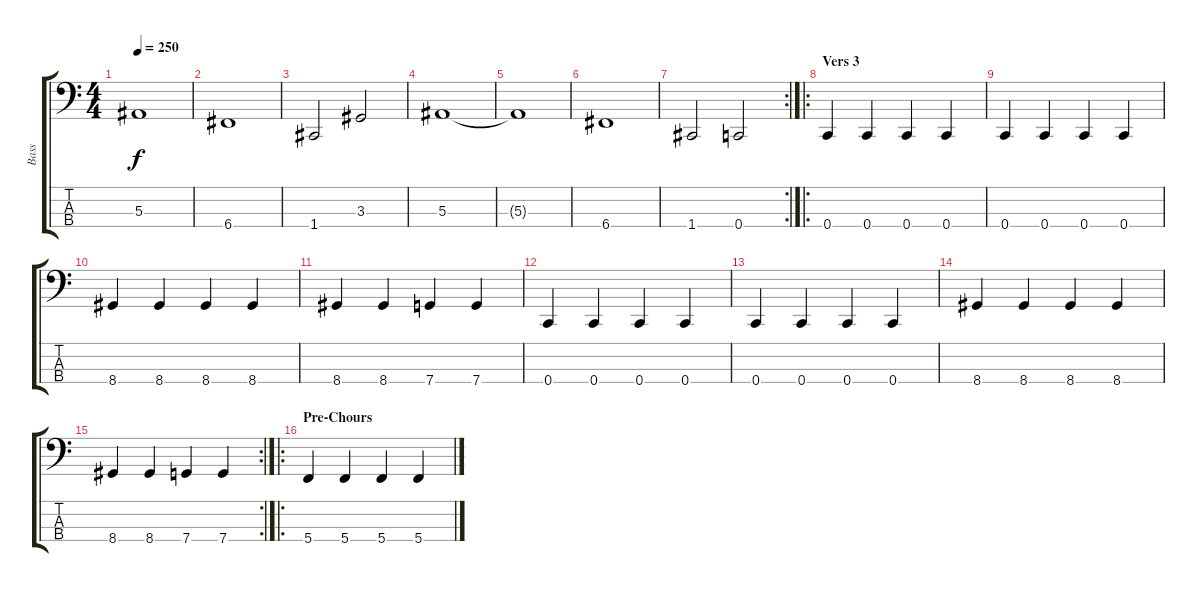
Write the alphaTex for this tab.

\track ("Bass" "Bass") {instrument electricbassfinger}
\staff {score tabs}
\tuning (Eb2 Bb1 F1 C1) {hide}
\ts (4 4)
\tempo 250
\clef f4
\ks c
5.3{t}.1{dy f} |
6.4.1 |
1.4.2 3.3.2 |
5.3.1 |
5.3{t}.1 |
6.4.1 |
\rc 2
1.4.2 0.4.2 |
\ro
\section ("" "Vers 3")
0.4.4 0.4.4 0.4.4 0.4.4 |
0.4.4 0.4.4 0.4.4 0.4.4 |
8.4.4 8.4.4 8.4.4 8.4.4 |
8.4.4 8.4.4 7.4.4 7.4.4 |
0.4.4 0.4.4 0.4.4 0.4.4 |
0.4.4 0.4.4 0.4.4 0.4.4 |
8.4.4 8.4.4 8.4.4 8.4.4 |
\rc 2
8.4.4 8.4.4 7.4.4 7.4.4 |
\ro
\section ("" "Pre-Chours")
5.4.4 5.4.4 5.4.4 5.4.4
